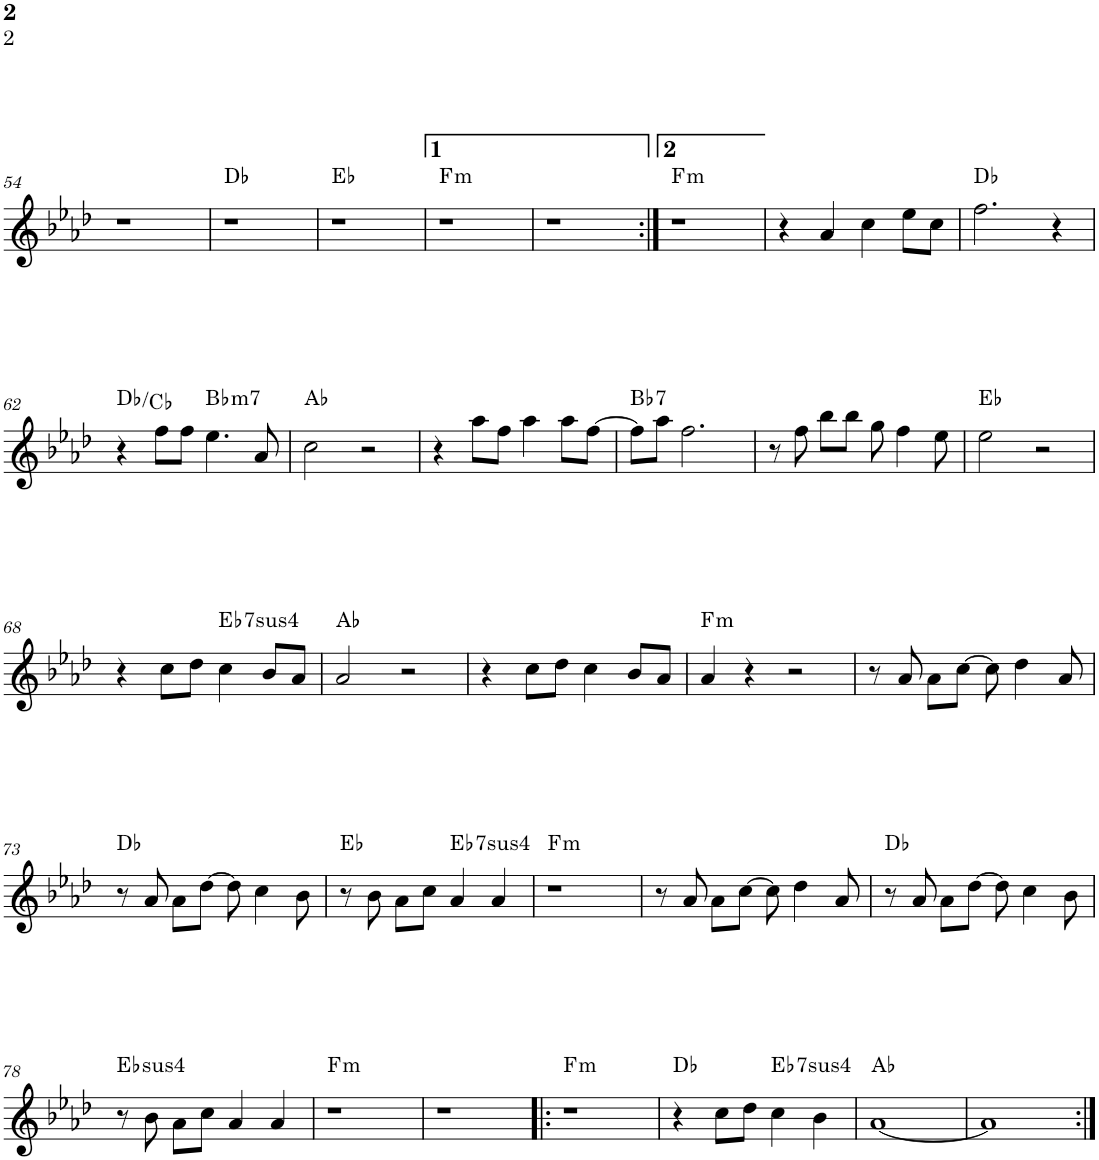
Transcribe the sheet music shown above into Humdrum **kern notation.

**kern	**harte
*part1	*part1
*staff1	*
*I"P1	*
!!LO:PB:g=z
*clefG2	*
*k[b-e-a-d-]	*
*A-:	*
*M4/4	*
=54	=54
1r	.
=55	=55
1r	Db:maj
=56	=56
1r	Eb:maj
=57	=57
!	!LO:H:kt=m
1r	F:min
=58	=58
1r	.
=59:|!	=59:|!
!	!LO:H:kt=m
1r	F:min
=60	=60
4r	.
4a-/	.
4cc\	.
8ee-\L	.
8cc\J	.
=61	=61
2.ff\	Db:maj
4r	.
!!LO:LB:g=z
=62	=62
4r	Db:maj/b7
8ff\L	.
8ff\J	.
!	!LO:H:kt=m7
4.ee-\	Bb:min7
8a-/	.
=63	=63
2cc\	Ab:maj
2r	.
=64	=64
4r	.
8aa-\L	.
8ff\J	.
4aa-\	.
8aa-\L	.
[>8ff\J	.
=65	=65
!	!LO:H:kt=7
8ff\L]	Bb:7
8aa-\J	.
2.ff\	.
=66	=66
8r	.
8ff\	.
8bb-\L	.
8bb-\J	.
8gg\	.
4ff\	.
8ee-\	.
=67	=67
2ee-\	Eb:maj
2r	.
!!LO:LB:g=z
=68	=68
4r	.
8cc\L	.
8dd-\J	.
!	!LO:H:kt=74
4cc\	Eb:sus4(7)
8b-/L	.
8a-/J	.
=69	=69
2a-/	Ab:maj
2r	.
=70	=70
4r	.
8cc\L	.
8dd-\J	.
4cc\	.
8b-/L	.
8a-/J	.
=71	=71
!	!LO:H:kt=m
4a-/	F:min
4r	.
2r	.
=72	=72
8r	.
8a-/	.
8a-\L	.
[>8cc\J	.
8cc\]	.
4dd-\	.
8a-/	.
!!LO:LB:g=z
=73	=73
8r	Db:maj
8a-/	.
8a-\L	.
[>8dd-\J	.
8dd-\]	.
4cc\	.
8b-\	.
=74	=74
8r	Eb:maj
8b-\	.
8a-\L	.
8cc\J	.
!	!LO:H:kt=74
4a-/	Eb:sus4(7)
4a-/	.
=75	=75
!	!LO:H:kt=m
1r	F:min
=76	=76
8r	.
8a-/	.
8a-\L	.
[>8cc\J	.
8cc\]	.
4dd-\	.
8a-/	.
=77	=77
8r	Db:maj
8a-/	.
8a-\L	.
[>8dd-\J	.
8dd-\]	.
4cc\	.
8b-\	.
!!LO:LB:g=z
=78	=78
!	!LO:H:kt=4
8r	Eb:sus4
8b-\	.
8a-\L	.
8cc\J	.
4a-/	.
4a-/	.
=79	=79
!	!LO:H:kt=m
1r	F:min
=80	=80
1r	.
=81!|:	=81!|:
!	!LO:H:kt=m
1r	F:min
=82	=82
4r	Db:maj
8cc\L	.
8dd-\J	.
!	!LO:H:kt=74
4cc\	Eb:sus4(7)
4b-\	.
=83	=83
[<1a-	Ab:maj
=84	=84
1a-]	.
=:|!	=:|!
*-	*-
